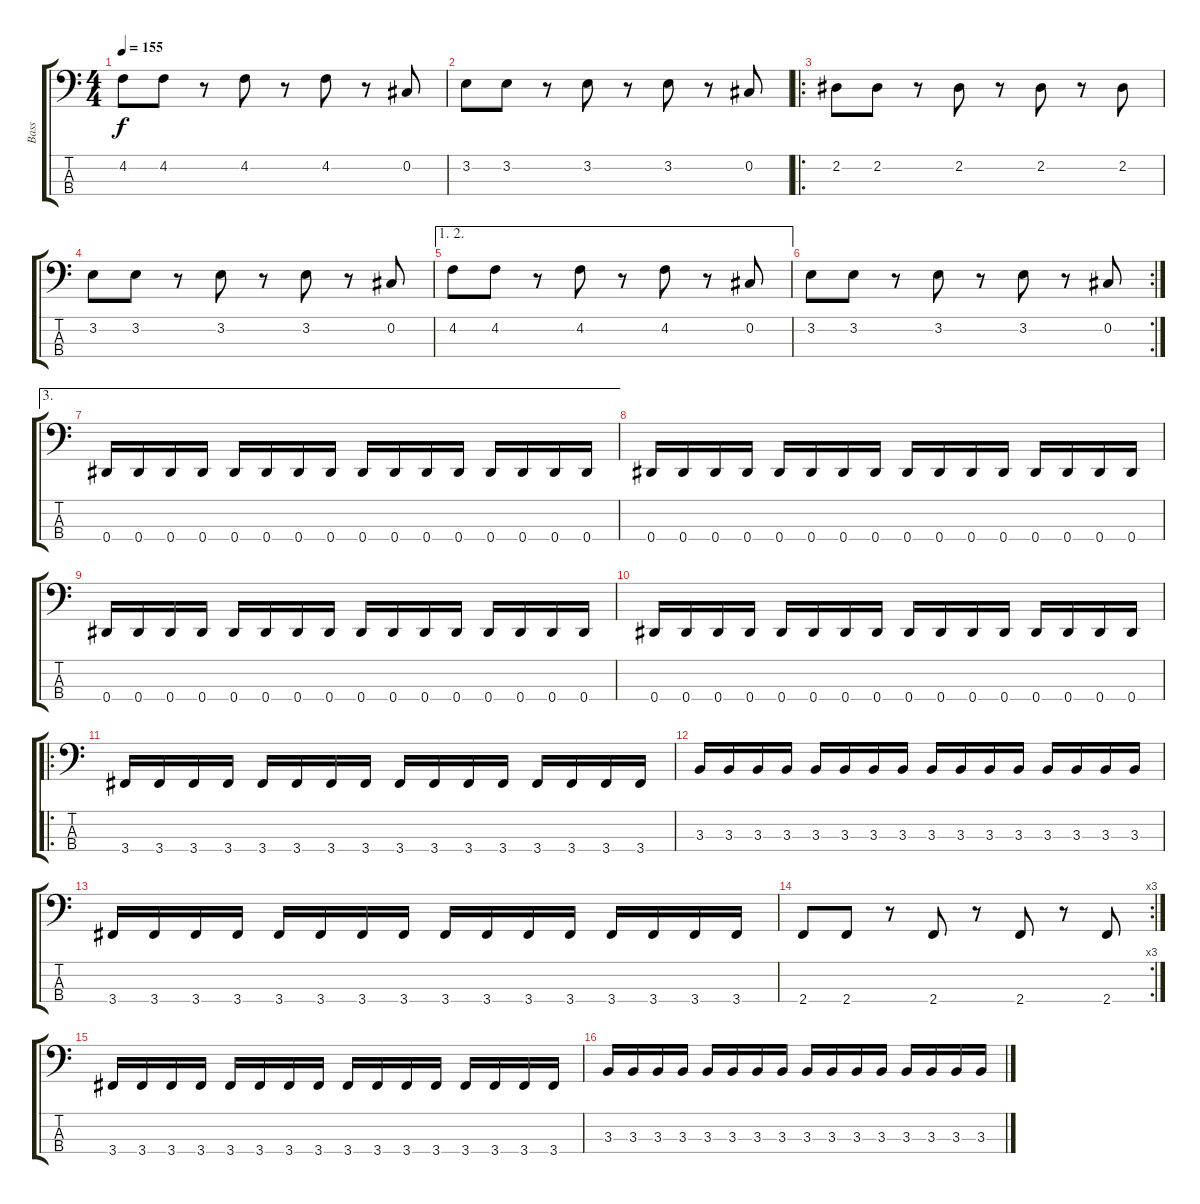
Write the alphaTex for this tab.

\track ("Bass" "Bass") {instrument electricbasspick}
\staff {score tabs}
\tuning (Gb2 Db2 Ab1 Eb1) {hide}
\ts (4 4)
\tempo 155
\clef f4
\ks c
4.2.8{dy f} 4.2.8 r.8 4.2.8 r.8 4.2.8 r.8 0.2.8 |
3.2.8 3.2.8 r.8 3.2.8 r.8 3.2.8 r.8 0.2.8 |
\ro
2.2.8 2.2.8 r.8 2.2.8 r.8 2.2.8 r.8 2.2.8 |
3.2.8 3.2.8 r.8 3.2.8 r.8 3.2.8 r.8 0.2.8 |
\ae (1 2)
4.2.8 4.2.8 r.8 4.2.8 r.8 4.2.8 r.8 0.2.8 |
\rc 2
3.2.8 3.2.8 r.8 3.2.8 r.8 3.2.8 r.8 0.2.8 |
\ae 3
0.4.16 0.4.16 0.4.16 0.4.16 0.4.16 0.4.16 0.4.16 0.4.16 0.4.16 0.4.16 0.4.16 0.4.16 0.4.16 0.4.16 0.4.16 0.4.16 |
0.4.16 0.4.16 0.4.16 0.4.16 0.4.16 0.4.16 0.4.16 0.4.16 0.4.16 0.4.16 0.4.16 0.4.16 0.4.16 0.4.16 0.4.16 0.4.16 |
0.4.16 0.4.16 0.4.16 0.4.16 0.4.16 0.4.16 0.4.16 0.4.16 0.4.16 0.4.16 0.4.16 0.4.16 0.4.16 0.4.16 0.4.16 0.4.16 |
0.4.16 0.4.16 0.4.16 0.4.16 0.4.16 0.4.16 0.4.16 0.4.16 0.4.16 0.4.16 0.4.16 0.4.16 0.4.16 0.4.16 0.4.16 0.4.16 |
\ro
3.4.16 3.4.16 3.4.16 3.4.16 3.4.16 3.4.16 3.4.16 3.4.16 3.4.16 3.4.16 3.4.16 3.4.16 3.4.16 3.4.16 3.4.16 3.4.16 |
3.3.16 3.3.16 3.3.16 3.3.16 3.3.16 3.3.16 3.3.16 3.3.16 3.3.16 3.3.16 3.3.16 3.3.16 3.3.16 3.3.16 3.3.16 3.3.16 |
3.4.16 3.4.16 3.4.16 3.4.16 3.4.16 3.4.16 3.4.16 3.4.16 3.4.16 3.4.16 3.4.16 3.4.16 3.4.16 3.4.16 3.4.16 3.4.16 |
\rc 3
2.4.8 2.4.8 r.8 2.4.8 r.8 2.4.8 r.8 2.4.8 |
3.4.16 3.4.16 3.4.16 3.4.16 3.4.16 3.4.16 3.4.16 3.4.16 3.4.16 3.4.16 3.4.16 3.4.16 3.4.16 3.4.16 3.4.16 3.4.16 |
3.3.16 3.3.16 3.3.16 3.3.16 3.3.16 3.3.16 3.3.16 3.3.16 3.3.16 3.3.16 3.3.16 3.3.16 3.3.16 3.3.16 3.3.16 3.3.16
